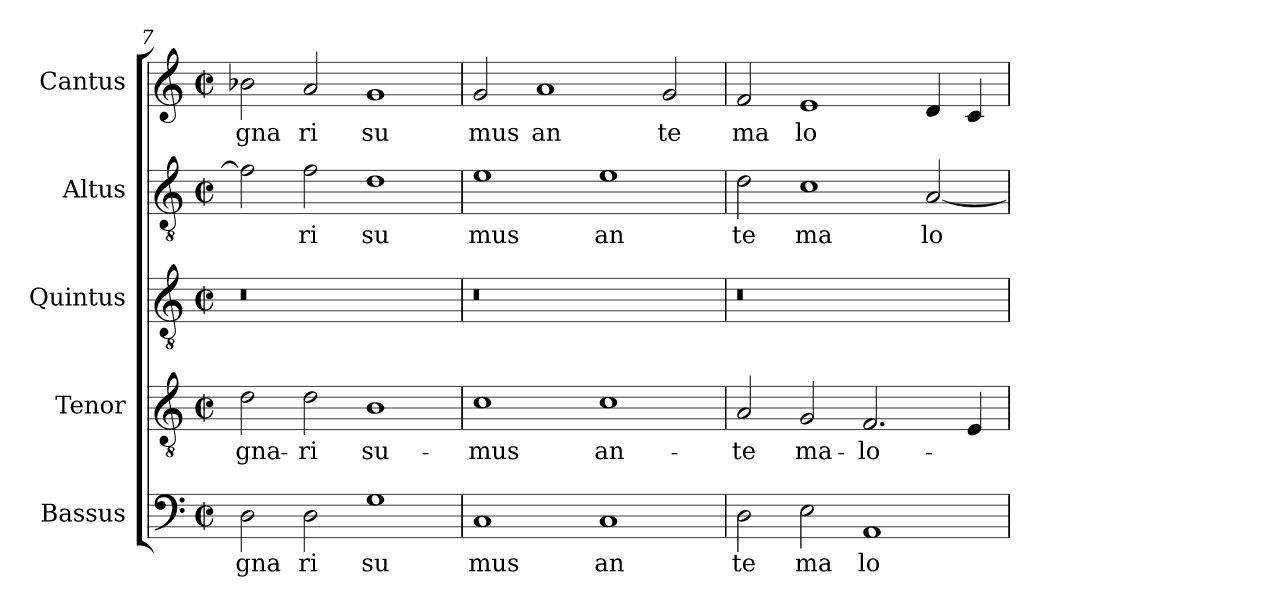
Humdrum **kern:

**kern	**text	**kern	**text	**kern	**kern	**text	**kern	**text
*part5	*part5	*part4	*part4	*part3	*part2	*part2	*part1	*part1
*staff5	*staff5	*staff4	*staff4	*staff3	*staff2	*staff2	*staff1	*staff1
*I"Bassus	*	*I"Tenor	*	*I"Quintus	*I"Altus	*	*I"Cantus	*
!!LO:LB:g=z
*clefF4	*	*clefGv2	*	*clefGv2	*clefGv2	*	*clefG2	*
*M2/2	*	*M2/2	*	*M2/2	*M2/2	*	*M2/2	*
*met(c|)	*	*met(c|)	*	*met(c|)	*met(c|)	*	*met(c|)	*
=7	=7	=7	=7	=7	=7	=7	=7	=7
!	!LO:LY:b:cj	!	!LO:LY:b:cj	!	!	!	!	!LO:LY:b:cj
2D\	-gna	2d\	-gna-	0r	2f\]	.	2b-X\	gna
!	!LO:LY:b:cj	!	!LO:LY:b:cj	!	!	!LO:LY:b:cj	!	!LO:LY:b:cj
2D\	ri	2d\	-ri	.	2f\	ri	2a/	ri
!	!LO:LY:b:cj	!	!LO:LY:b:cj	!	!	!LO:LY:b:cj	!	!LO:LY:b:cj
1G	su	1B	su-	.	1d	su	1g	su
=8	=8	=8	=8	=8	=8	=8	=8	=8
!	!LO:LY:b:cj	!	!LO:LY:b:cj	!	!	!LO:LY:b:cj	!	!LO:LY:b:cj
1C	mus	1c	-mus	0r	1e	mus	2g/	mus
!	!	!	!	!	!	!	!	!LO:LY:b:cj
.	.	.	.	.	.	.	1a	an
!	!LO:LY:b:cj	!	!LO:LY:b:cj	!	!	!LO:LY:b:cj	!	!
1C	an	1c	an-	.	1e	an	.	.
!	!	!	!	!	!	!	!	!LO:LY:b:cj
.	.	.	.	.	.	.	2g/	te
=9	=9	=9	=9	=9	=9	=9	=9	=9
!	!LO:LY:b:cj	!	!LO:LY:b:cj	!	!	!LO:LY:b:cj	!	!LO:LY:b:cj
2D\	te	2A/	-te	0r	2d\	te	2f/	ma
!	!LO:LY:b:cj	!	!LO:LY:b:cj	!	!	!LO:LY:b:cj	!	!LO:LY:b:cj
2E\	ma	2G/	ma-	.	1c	ma	1e	lo
!	!LO:LY:b:cj	!	!LO:LY:b:cj	!	!	!	!	!
1AA	lo	2.F/	-lo-	.	.	.	.	.
!	!	!	!	!	!	!LO:LY:b:cj	!	!
.	.	.	.	.	[<2A/	lo	4d/	.
.	.	4E/	.	.	.	.	4c/	.
=	=	=	=	=	=	=	=	=
*-	*-	*-	*-	*-	*-	*-	*-	*-
